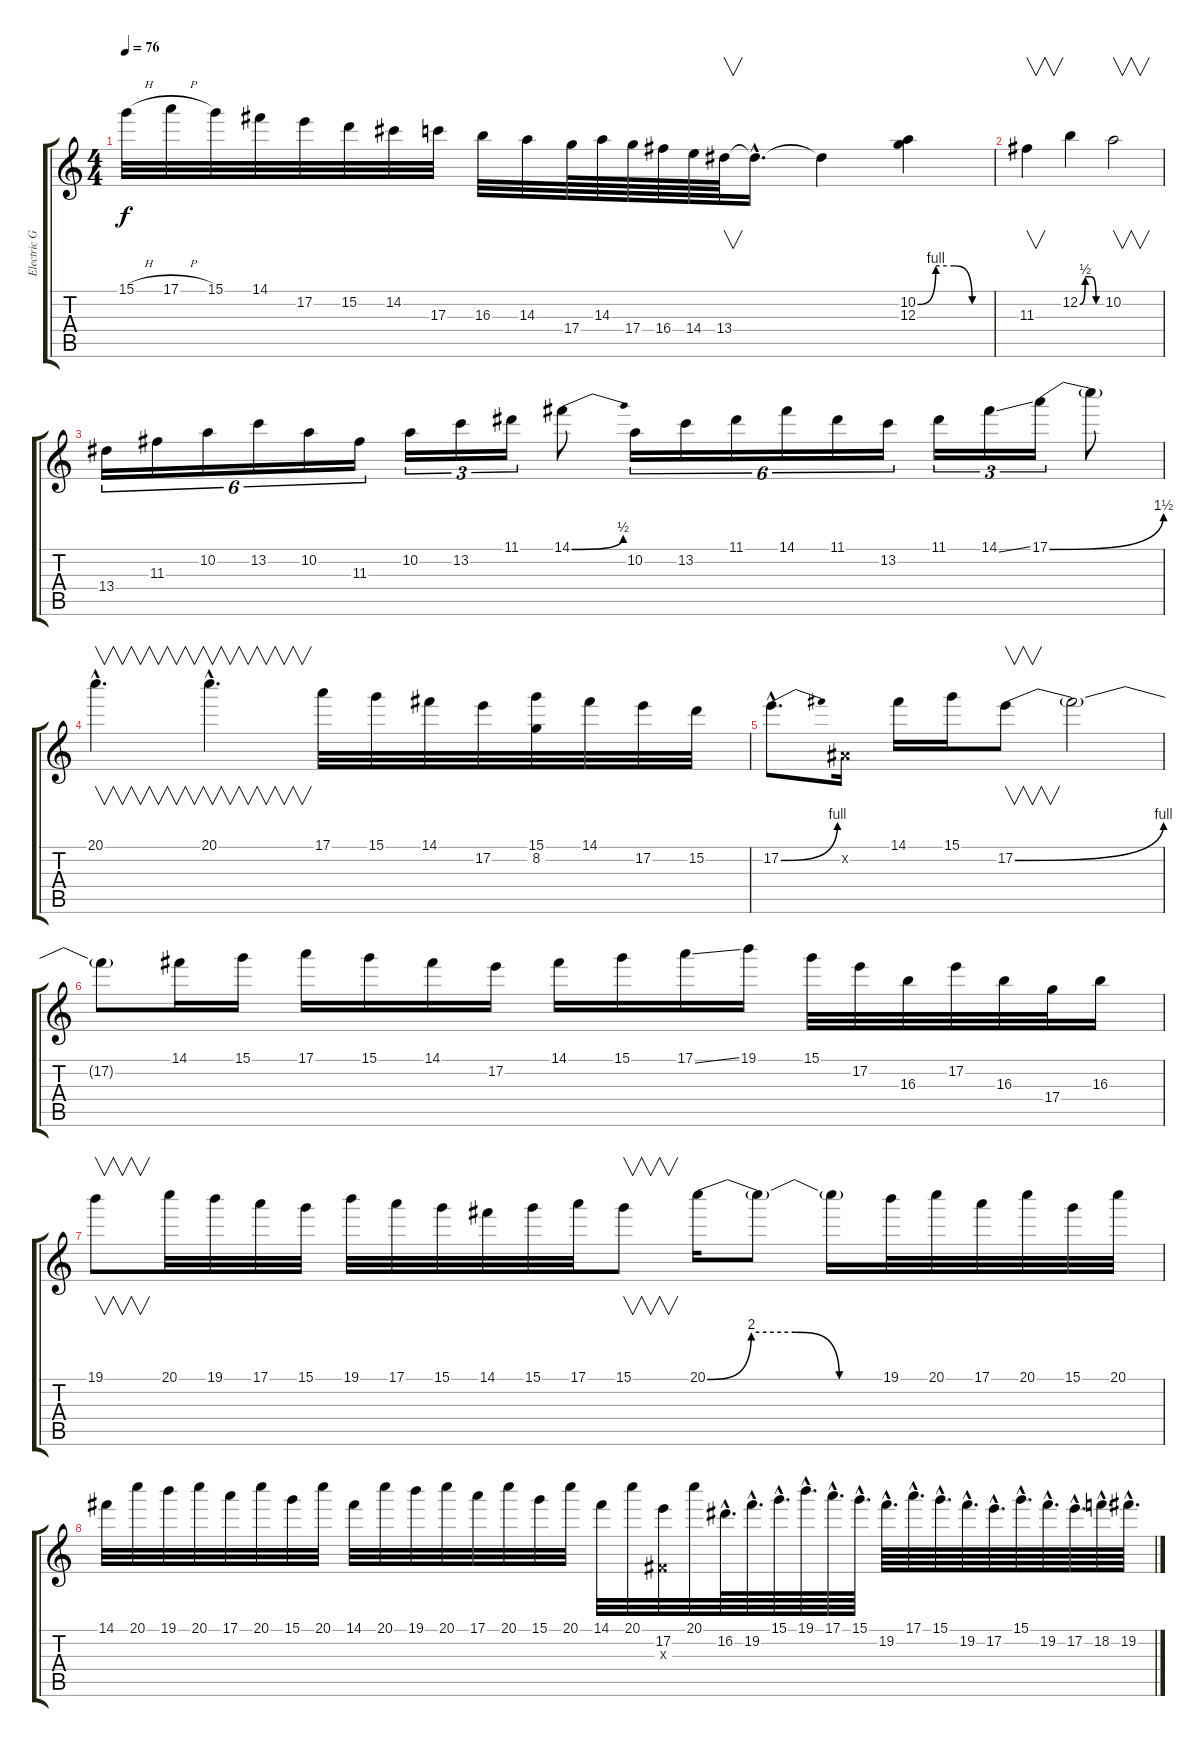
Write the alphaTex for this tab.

\track ("Electric Guitar 2" "Electric G") {instrument distortionguitar}
\staff {score tabs}
\tuning (E4 B3 G3 D3 A2 E2) {hide}
\ts (4 4)
\tempo 76
\clef g2
\ks c
15.1{h}.32{dy f} 17.1{h}.32 15.1.32 14.1.32 17.2.32 15.2.32 14.2.32 17.3.32 16.3.32 14.3.32 17.4.64 14.3.64 17.4.64 16.4.64 14.4.64 13.4.64{v} 13.4{hac t}.16{d} 13.4{t}.4 (10.2{be (custom 0 0 15 4 30 4 45 0 60 0)} 12.3).4 |
11.3.4{v} 12.2{be (custom 0 0 15 2 30 2 45 0 60 0)}.4 10.2.2{v} |
13.4.16{tu (6 4)} 11.3.16{tu (6 4)} 10.2.16{tu (6 4)} 13.2.16{tu (6 4)} 10.2.16{tu (6 4)} 11.3.16{tu (6 4)} 10.2.16{tu (3 2)} 13.2.16{tu (3 2)} 11.1.16{tu (3 2)} 14.1{be (bend 0 0 60 2)}.8 10.2.16{tu (6 4)} 13.2.16{tu (6 4)} 11.1.16{tu (6 4)} 14.1.16{tu (6 4)} 11.1.16{tu (6 4)} 13.2.16{tu (6 4)} 11.1.16{tu (3 2)} 14.1{ss}.16{tu (3 2)} 17.1{be (bend 0 0 60 6)}.16{tu (3 2)} 17.1{t}.8 |
20.1{hac}.4{v d} 20.1{hac}.4{v d} 17.1.32 15.1.32 14.1.32 17.2.32 (15.1 8.2).32 14.1.32 17.2.32 15.2.32 |
17.2{be (bend 0 0 60 4) hac}.8{d} -1.2{x}.16 14.1.16 15.1.16 17.2{be (bend 0 0 60 4)}.8{v} 17.2{t}.2 |
17.2{t}.8 14.1.16 15.1.16 17.1.16 15.1.16 14.1.16 17.2.16 14.1.16 15.1.16 17.1{ss}.16 19.1.16 15.1.32 17.2.32 16.3.32 17.2.32 16.3.32 17.4.32 16.3.16 |
19.1.8{v} 20.1.32 19.1.32 17.1.32 15.1.32 19.1.32 17.1.32 15.1.32 14.1.32 15.1.32 17.1.32 15.1.8{v} 20.1{be (custom 0 0 15 8 30 8 45 0 60 0)}.16 20.1{t}.8 20.1{t}.16 19.1.32 20.1.32 17.1.32 20.1.32 15.1.32 20.1.32 |
14.1.32 20.1.32 19.1.32 20.1.32 17.1.32 20.1.32 15.1.32 20.1.32 14.1.32 20.1.32 19.1.32 20.1.32 17.1.32 20.1.32 15.1.32 20.1.32 14.1.32 20.1.32 (17.2 -1.3{x}).32 20.1.32 16.2{hac}.64{d} 19.2{hac}.64{d} 15.1{hac}.64{d} 19.1{hac}.64{d} 17.1{hac}.64{d} 15.1{hac}.64{d} 19.2{hac}.64{d} 17.1{hac}.64{d} 15.1{hac}.64{d} 19.2{hac}.64{d} 17.2{hac}.64{d} 15.1{hac}.64{d} 19.2{hac}.64{d} 17.2{hac}.64{d} 18.2{hac}.64{d} 19.2{h hac}.64{d}
